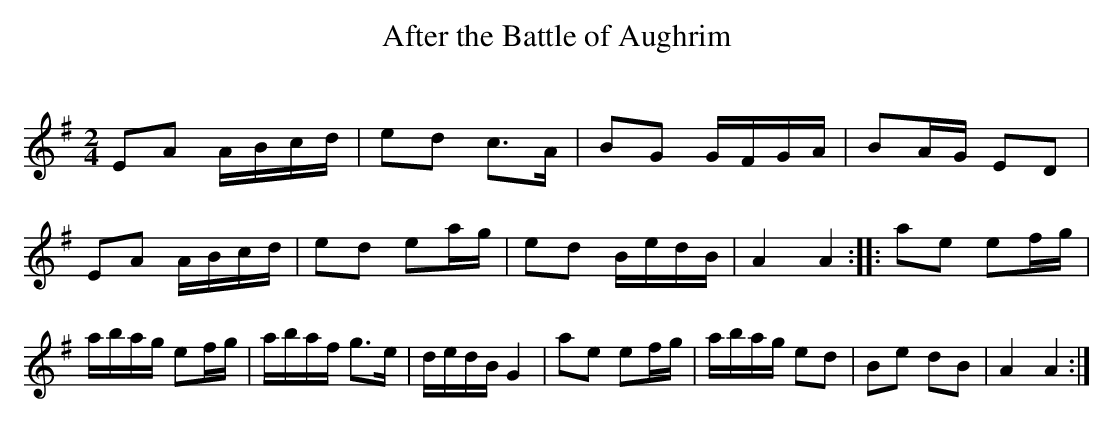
X:1
T:After the Battle of Aughrim
C:
M:2/4
L:1/16
K:G
E2A2 ABcd |e2d2 c3A |B2G2 GFGA |B2AG E2D2 |E2A2 ABcd |e2d2 e2ag |e2d2 BedB |A4 A4 ::a2e2 e2fg |abag e2fg |abaf g3e |dedB G4 |a2e2 e2fg |abag e2d2 |B2e2 d2B2 |A4 A4 :|
